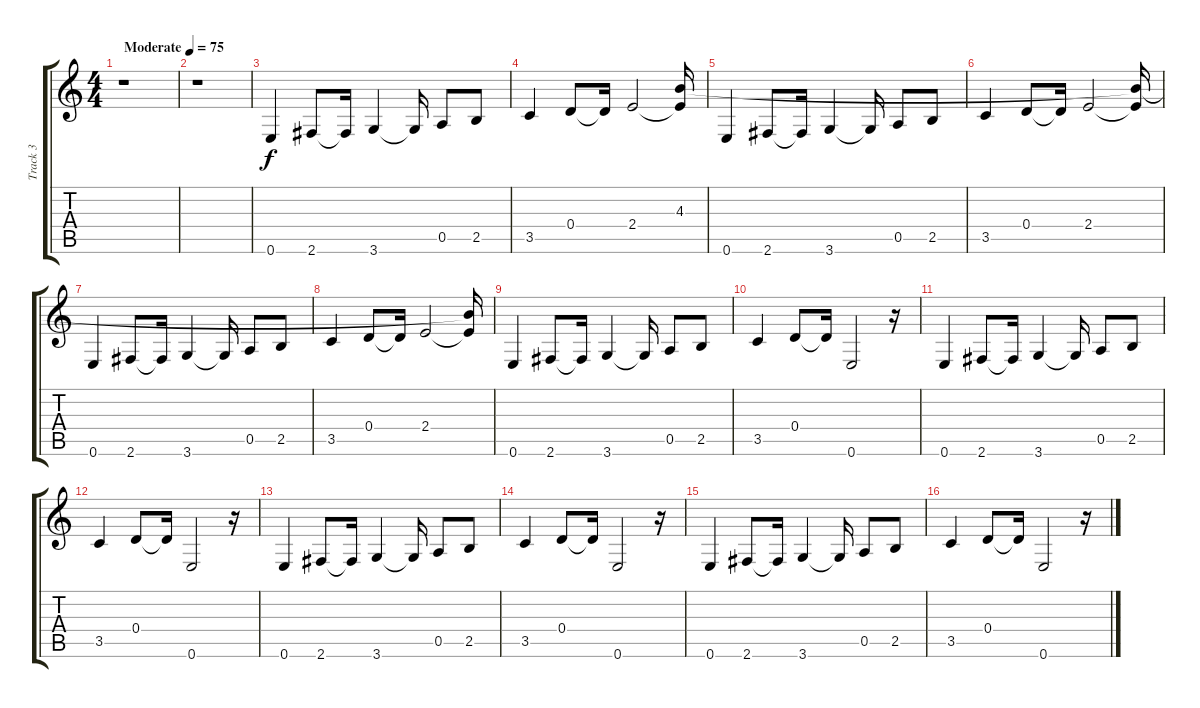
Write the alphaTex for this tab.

\track ("Track 3" "Track 3") {instrument electricbassfinger}
\staff {score tabs}
\tuning (E4 B3 G3 D3 A2 E2) {hide}
\ts (4 4)
\tempo (75 "Moderate")
\clef g2
\ks c
r.1{dy f instrument electricbassfinger} |
r.1 |
0.6.4 2.6.8 2.6{t}.16 3.6.4 3.6{t}.16 0.5.8 2.5.8 |
3.5.4 0.4.8 0.4{t}.16 2.4.2 (4.3 2.4{t}).16 |
0.6.4 2.6.8 2.6{t}.16 3.6.4 3.6{t}.16 0.5.8 2.5.8 |
3.5.4 0.4.8 0.4{t}.16 2.4.2 (4.3{t} 2.4{t}).16 |
0.6.4 2.6.8 2.6{t}.16 3.6.4 3.6{t}.16 0.5.8 2.5.8 |
3.5.4 0.4.8 0.4{t}.16 2.4.2 (4.3{t} 2.4{t}).16 |
0.6.4 2.6.8 2.6{t}.16 3.6.4 3.6{t}.16 0.5.8 2.5.8 |
3.5.4 0.4.8 0.4{t}.16 0.6.2 r.16 |
0.6.4 2.6.8 2.6{t}.16 3.6.4 3.6{t}.16 0.5.8 2.5.8 |
3.5.4 0.4.8 0.4{t}.16 0.6.2 r.16 |
0.6.4 2.6.8 2.6{t}.16 3.6.4 3.6{t}.16 0.5.8 2.5.8 |
3.5.4 0.4.8 0.4{t}.16 0.6.2 r.16 |
0.6.4 2.6.8 2.6{t}.16 3.6.4 3.6{t}.16 0.5.8 2.5.8 |
3.5.4 0.4.8 0.4{t}.16 0.6.2 r.16
